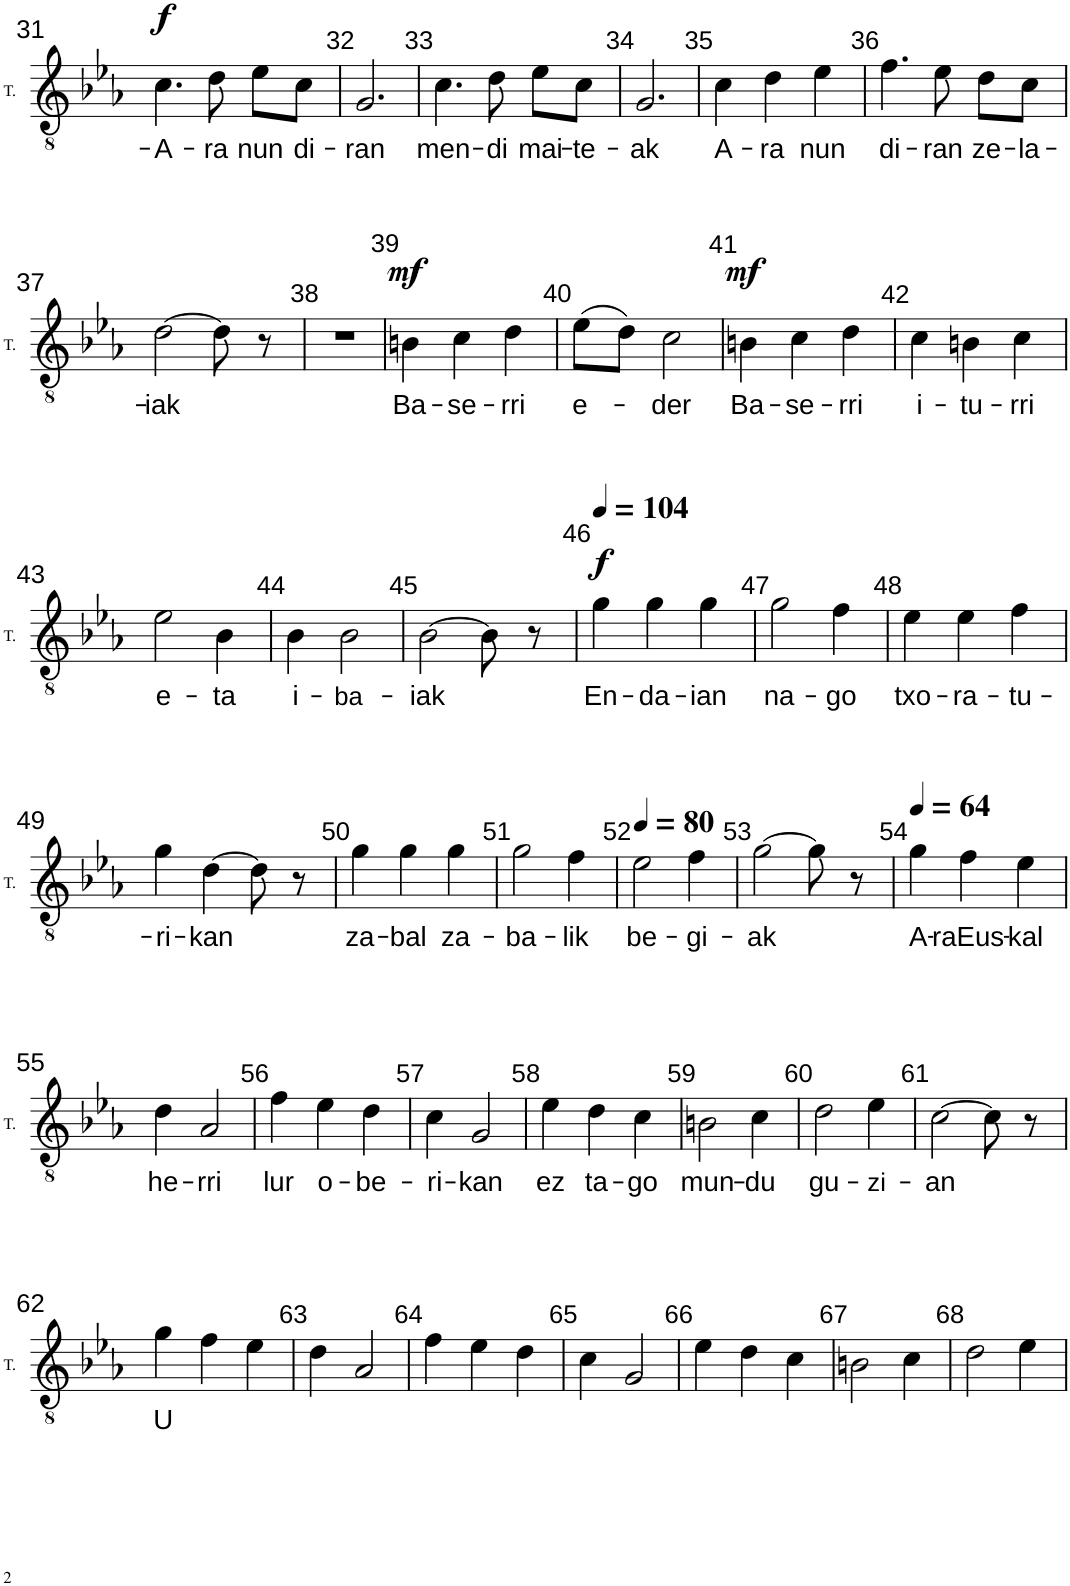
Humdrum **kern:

**kern	**text	**dynam
*part1	*part1	*part1
*staff1	*staff1	*staff1
*I"Tenor	*	*
*I'T.	*	*
!!LO:PB:g=z
*clefGv2	*	*
*k[b-e-a-]	*	*
*M3/4	*	*
=31	=31	=31
!	!LO:LY:b	!LO:DY:a
4.c\	A-	f
!	!LO:LY:b	!
8d\	-ra	.
!	!LO:LY:b	!
8e-\L	nun	.
!	!LO:LY:b	!
8c\J	di-	.
=32	=32	=32
!	!LO:LY:b	!
2.G/	-ran	.
=33	=33	=33
!	!LO:LY:b	!
4.c\	men-	.
!	!LO:LY:b	!
8d\	-di	.
!	!LO:LY:b	!
8e-\L	mai-	.
!	!LO:LY:b	!
8c\J	-te-	.
=34	=34	=34
!	!LO:LY:b	!
2.G/	-ak	.
=35	=35	=35
!	!LO:LY:b	!
4c\	A-	.
!	!LO:LY:b	!
4d\	-ra	.
!	!LO:LY:b	!
4e-\	nun	.
=36	=36	=36
!	!LO:LY:b	!
4.f\	di-	.
!	!LO:LY:b	!
8e-\	-ran	.
!	!LO:LY:b	!
8d\L	ze-	.
!	!LO:LY:b	!
8c\J	-la-	.
!!LO:LB:g=z
=37	=37	=37
!	!LO:LY:b	!
[2d\	-iak	.
8d\]	.	.
8r	.	.
=38	=38	=38
2.r	.	.
=39	=39	=39
!	!LO:LY:b	!LO:DY:a
4Bn\	Ba-	mf
!	!LO:LY:b	!
4c\	-se-	.
!	!LO:LY:b	!
4d\	-rri	.
=40	=40	=40
!	!LO:LY:b	!
(8e-\L	e-	.
8d\J)	.	.
!	!LO:LY:b	!
2c\	-der	.
=41	=41	=41
!	!LO:LY:b	!LO:DY:a
4Bn\	Ba-	mf
!	!LO:LY:b	!
4c\	-se-	.
!	!LO:LY:b	!
4d\	-rri	.
=42	=42	=42
!	!LO:LY:b	!
4c\	i-	.
!	!LO:LY:b	!
4Bn\	-tu-	.
!	!LO:LY:b	!
4c\	-rri	.
!!LO:LB:g=z
=43	=43	=43
!	!LO:LY:b	!
2e-\	e-	.
!	!LO:LY:b	!
4B-\	-ta	.
=44	=44	=44
!	!LO:LY:b	!
4B-\	i-	.
!	!LO:LY:b	!
2B-\	-ba-	.
=45	=45	=45
!	!LO:LY:b	!
[2B-\	-iak	.
8B-\]	.	.
8r	.	.
=46	=46	=46
*MM104	*	*
!	!LO:LY:b	!LO:DY:a
4g\	En-	f
!	!LO:LY:b	!
4g\	-da-	.
!	!LO:LY:b	!
4g\	-ian	.
=47	=47	=47
!	!LO:LY:b	!
2g\	na-	.
!	!LO:LY:b	!
4f\	-go	.
=48	=48	=48
!	!LO:LY:b	!
4e-\	txo-	.
!	!LO:LY:b	!
4e-\	-ra-	.
!	!LO:LY:b	!
4f\	-tu-	.
!!LO:LB:g=z
=49	=49	=49
!	!LO:LY:b	!
4g\	-ri-	.
!	!LO:LY:b	!
[4d\	-kan	.
8d\]	.	.
8r	.	.
=50	=50	=50
!	!LO:LY:b	!
4g\	za-	.
!	!LO:LY:b	!
4g\	-bal	.
!	!LO:LY:b	!
4g\	za-	.
=51	=51	=51
!	!LO:LY:b	!
2g\	-ba-	.
!	!LO:LY:b	!
4f\	-lik	.
=52	=52	=52
*MM80	*	*
!	!LO:LY:b	!
2e-\	be-	.
!	!LO:LY:b	!
4f\	-gi-	.
=53	=53	=53
!	!LO:LY:b	!
[2g\	-ak	.
8g\]	.	.
8r	.	.
=54	=54	=54
*MM64	*	*
!	!LO:LY:b	!
4g\	A-	.
!	!LO:LY:b	!
4f\	-raEus-	.
!	!LO:LY:b	!
4e-\	-kal	.
!!LO:LB:g=z
=55	=55	=55
!	!LO:LY:b	!
4d\	he-	.
!	!LO:LY:b	!
2A-/	-rri	.
=56	=56	=56
!	!LO:LY:b	!
4f\	lur	.
!	!LO:LY:b	!
4e-\	o-	.
!	!LO:LY:b	!
4d\	-be-	.
=57	=57	=57
!	!LO:LY:b	!
4c\	-ri-	.
!	!LO:LY:b	!
2G/	-kan	.
=58	=58	=58
!	!LO:LY:b	!
4e-\	ez	.
!	!LO:LY:b	!
4d\	ta-	.
!	!LO:LY:b	!
4c\	-go	.
=59	=59	=59
!	!LO:LY:b	!
2Bn\	mun-	.
!	!LO:LY:b	!
4c\	-du	.
=60	=60	=60
!	!LO:LY:b	!
2d\	gu-	.
!	!LO:LY:b	!
4e-\	-zi-	.
=61	=61	=61
!	!LO:LY:b	!
[2c\	-an	.
8c\]	.	.
8r	.	.
!!LO:LB:g=z
=62	=62	=62
!	!LO:LY:b	!
4g\	U	.
4f\	.	.
4e-\	.	.
=63	=63	=63
4d\	.	.
2A-/	.	.
=64	=64	=64
4f\	.	.
4e-\	.	.
4d\	.	.
=65	=65	=65
4c\	.	.
2G/	.	.
=66	=66	=66
4e-\	.	.
4d\	.	.
4c\	.	.
=67	=67	=67
2Bn\	.	.
4c\	.	.
=68	=68	=68
2d\	.	.
4e-\	.	.
=	=	=
*-	*-	*-
